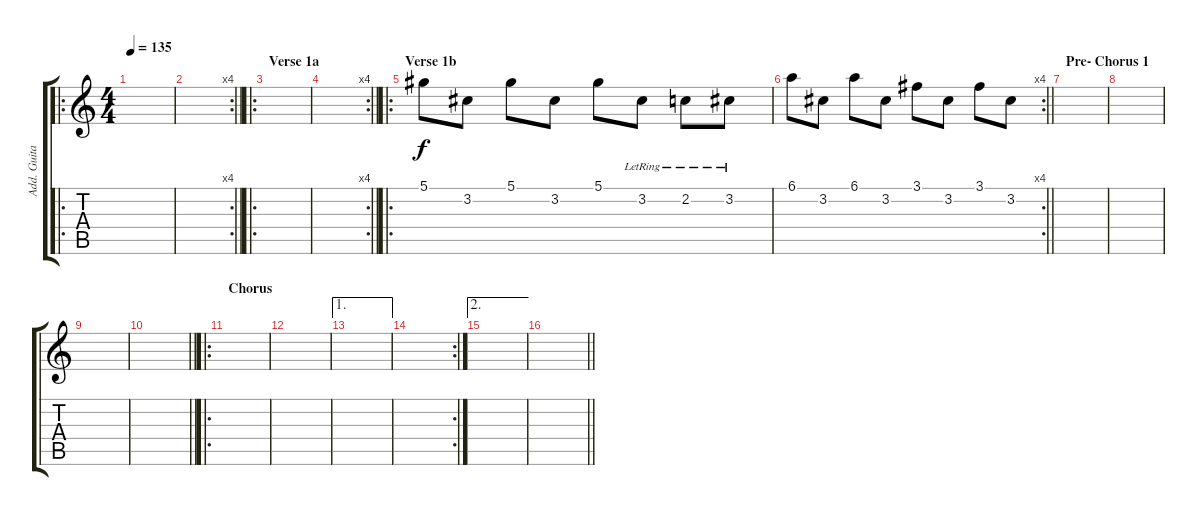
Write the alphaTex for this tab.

\track ("Add. Guitar" "Add. Guita") {instrument acousticguitarsteel}
\staff {score tabs}
\tuning (Eb4 Bb3 Gb3 Db3 Ab2 Db2) {hide}
\ro
\ts (4 4)
\tempo 135
\clef g2
\ks c
|
\rc 4
\barLineRight lightlight
|
\ro
\section ("" "Verse 1a")
|
\rc 4
\barLineRight lightlight
|
\ro
\section ("" "Verse 1b")
5.1.8 3.2.8 5.1.8 3.2.8 5.1.8 3.2{lr}.8 2.2{lr}.8 3.2{lr}.8 |
\rc 4
\barLineRight lightlight
6.1.8 3.2.8 6.1.8 3.2.8 3.1.8 3.2.8 3.1.8 3.2.8 |
\section ("" "Pre- Chorus 1")
|
|
|
\barLineRight lightlight
|
\ro
\section ("" "Chorus")
|
|
\ae 1
|
\rc 2
|
\ae 2
|
\barLineRight lightlight
